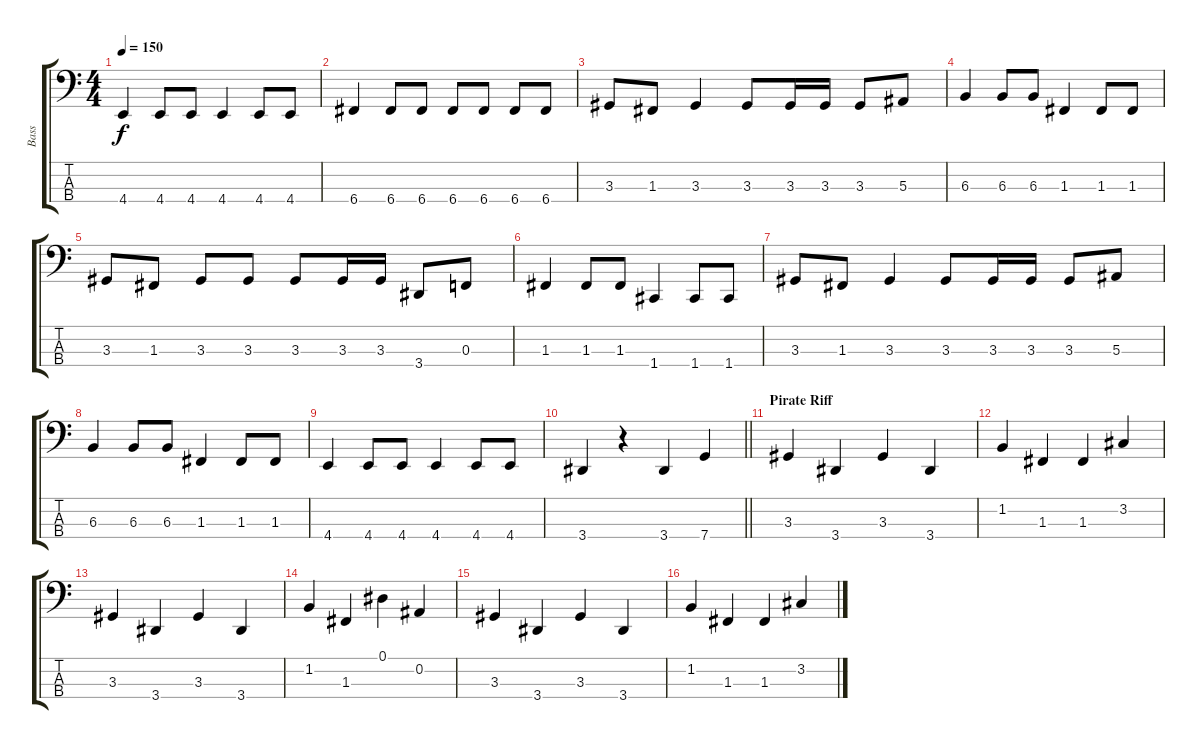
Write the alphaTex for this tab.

\track ("Bass" "Bass") {instrument electricbasspick}
\staff {score tabs}
\tuning (Eb2 Bb1 F1 C1) {hide}
\ts (4 4)
\tempo 150
\clef f4
\ks c
4.4.4{dy f} 4.4.8 4.4.8 4.4.4 4.4.8 4.4.8 |
6.4.4 6.4.8 6.4.8 6.4.8 6.4.8 6.4.8 6.4.8 |
3.3.8 1.3.8 3.3.4 3.3.8 3.3.16 3.3.16 3.3.8 5.3.8 |
6.3.4 6.3.8 6.3.8 1.3.4 1.3.8 1.3.8 |
3.3.8 1.3.8 3.3.8 3.3.8 3.3.8 3.3.16 3.3.16 3.4.8 0.3.8 |
1.3.4 1.3.8 1.3.8 1.4.4 1.4.8 1.4.8 |
3.3.8 1.3.8 3.3.4 3.3.8 3.3.16 3.3.16 3.3.8 5.3.8 |
6.3.4 6.3.8 6.3.8 1.3.4 1.3.8 1.3.8 |
4.4.4 4.4.8 4.4.8 4.4.4 4.4.8 4.4.8 |
\barLineRight lightlight
3.4.4 r.4 3.4.4 7.4.4 |
\section ("" "Pirate Riff")
3.3.4 3.4.4 3.3.4 3.4.4 |
1.2.4 1.3.4 1.3.4 3.2.4 |
3.3.4 3.4.4 3.3.4 3.4.4 |
1.2.4 1.3.4 0.1.4 0.2.4 |
3.3.4 3.4.4 3.3.4 3.4.4 |
1.2.4 1.3.4 1.3.4 3.2.4
